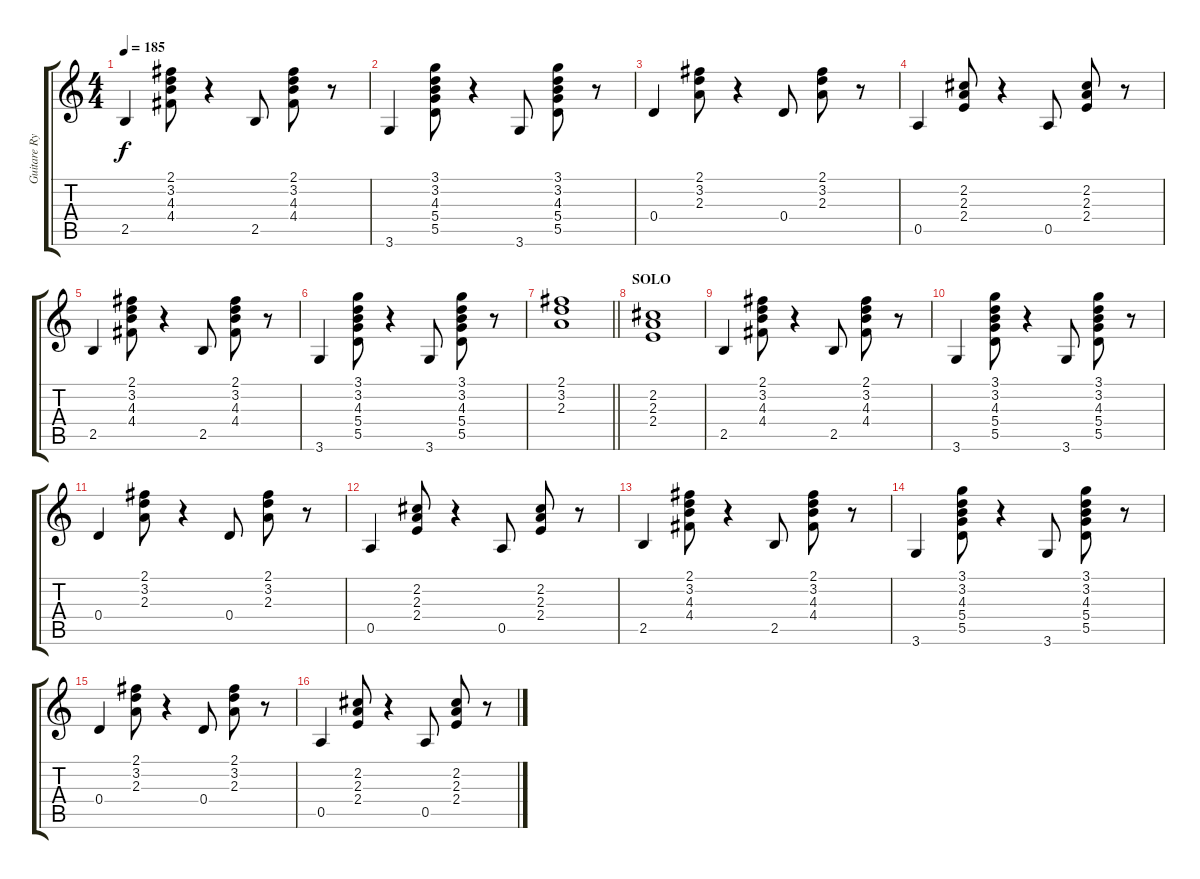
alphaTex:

\track ("Guitare Rythm." "Guitare Ry") {instrument acousticguitarnylon}
\staff {score tabs}
\tuning (E4 B3 G3 D3 A2 E2) {hide}
\ts (4 4)
\tempo 185
\clef g2
\ks c
2.5.4{dy f} (2.1 3.2 4.3 4.4).8 r.4 2.5.8 (2.1 3.2 4.3 4.4).8 r.8 |
3.6.4 (3.1 3.2 4.3 5.4 5.5).8 r.4 3.6.8 (3.1 3.2 4.3 5.4 5.5).8 r.8 |
0.4.4 (2.1 3.2 2.3).8 r.4 0.4.8 (2.1 3.2 2.3).8 r.8 |
0.5.4 (2.2 2.3 2.4).8 r.4 0.5.8 (2.2 2.3 2.4).8 r.8 |
2.5.4 (2.1 3.2 4.3 4.4).8 r.4 2.5.8 (2.1 3.2 4.3 4.4).8 r.8 |
3.6.4 (3.1 3.2 4.3 5.4 5.5).8 r.4 3.6.8 (3.1 3.2 4.3 5.4 5.5).8 r.8 |
\barLineRight lightlight
(2.1 3.2 2.3).1 |
\section ("" "SOLO")
(2.2 2.3 2.4).1 |
2.5.4 (2.1 3.2 4.3 4.4).8 r.4 2.5.8 (2.1 3.2 4.3 4.4).8 r.8 |
3.6.4 (3.1 3.2 4.3 5.4 5.5).8 r.4 3.6.8 (3.1 3.2 4.3 5.4 5.5).8 r.8 |
0.4.4 (2.1 3.2 2.3).8 r.4 0.4.8 (2.1 3.2 2.3).8 r.8 |
0.5.4 (2.2 2.3 2.4).8 r.4 0.5.8 (2.2 2.3 2.4).8 r.8 |
2.5.4 (2.1 3.2 4.3 4.4).8 r.4 2.5.8 (2.1 3.2 4.3 4.4).8 r.8 |
3.6.4 (3.1 3.2 4.3 5.4 5.5).8 r.4 3.6.8 (3.1 3.2 4.3 5.4 5.5).8 r.8 |
0.4.4 (2.1 3.2 2.3).8 r.4 0.4.8 (2.1 3.2 2.3).8 r.8 |
0.5.4 (2.2 2.3 2.4).8 r.4 0.5.8 (2.2 2.3 2.4).8 r.8
